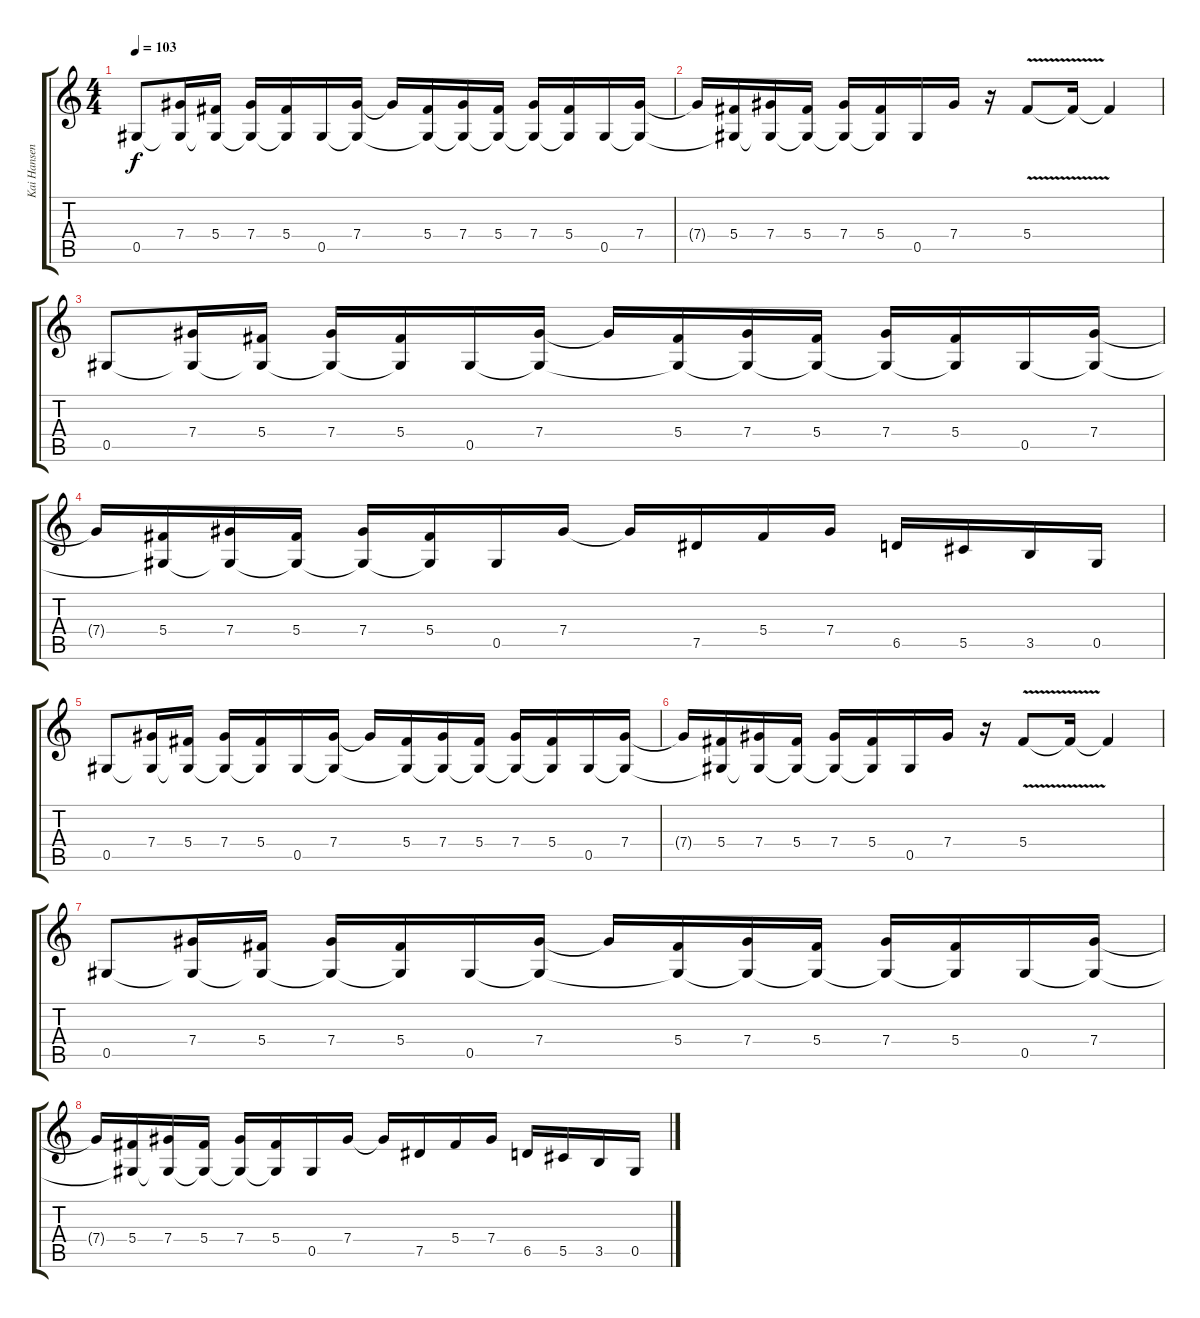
\track ("Kai Hansen - Guitar" "Kai Hansen") {instrument distortionguitar}
\staff {score tabs}
\tuning (Eb4 Bb3 Gb3 Db3 Ab2 Eb2) {hide}
\ts (4 4)
\tempo 103
\clef g2
\ks c
0.5{t}.8{dy f} (7.4 0.5{t}).16 (5.4 0.5{t}).16 (7.4 0.5{t}).16 (5.4 0.5{t}).16 0.5.16 (7.4 0.5{t}).16 7.4{t}.16 (5.4 0.5{t}).16 (7.4 0.5{t}).16 (5.4 0.5{t}).16 (7.4 0.5{t}).16 (5.4 0.5{t}).16 0.5.16 (7.4 0.5{t}).16 |
7.4{t}.16 (5.4 0.5{t}).16 (7.4 0.5{t}).16 (5.4 0.5{t}).16 (7.4 0.5{t}).16 (5.4 0.5{t}).16 0.5.16 7.4.16 r.16 5.4{v}.8 5.4{t}.16 5.4{t}.4 |
0.5.8 (7.4 0.5{t}).16 (5.4 0.5{t}).16 (7.4 0.5{t}).16 (5.4 0.5{t}).16 0.5.16 (7.4 0.5{t}).16 7.4{t}.16 (5.4 0.5{t}).16 (7.4 0.5{t}).16 (5.4 0.5{t}).16 (7.4 0.5{t}).16 (5.4 0.5{t}).16 0.5.16 (7.4 0.5{t}).16 |
7.4{t}.16 (5.4 0.5{t}).16 (7.4 0.5{t}).16 (5.4 0.5{t}).16 (7.4 0.5{t}).16 (5.4 0.5{t}).16 0.5.16 7.4.16 7.4{t}.16 7.5.16 5.4.16 7.4.16 6.5.16 5.5.16 3.5.16 0.5.16 |
0.5.8 (7.4 0.5{t}).16 (5.4 0.5{t}).16 (7.4 0.5{t}).16 (5.4 0.5{t}).16 0.5.16 (7.4 0.5{t}).16 7.4{t}.16 (5.4 0.5{t}).16 (7.4 0.5{t}).16 (5.4 0.5{t}).16 (7.4 0.5{t}).16 (5.4 0.5{t}).16 0.5.16 (7.4 0.5{t}).16 |
7.4{t}.16 (5.4 0.5{t}).16 (7.4 0.5{t}).16 (5.4 0.5{t}).16 (7.4 0.5{t}).16 (5.4 0.5{t}).16 0.5.16 7.4.16 r.16 5.4{v}.8 5.4{t}.16 5.4{t}.4 |
0.5.8 (7.4 0.5{t}).16 (5.4 0.5{t}).16 (7.4 0.5{t}).16 (5.4 0.5{t}).16 0.5.16 (7.4 0.5{t}).16 7.4{t}.16 (5.4 0.5{t}).16 (7.4 0.5{t}).16 (5.4 0.5{t}).16 (7.4 0.5{t}).16 (5.4 0.5{t}).16 0.5.16 (7.4 0.5{t}).16 |
7.4{t}.16 (5.4 0.5{t}).16 (7.4 0.5{t}).16 (5.4 0.5{t}).16 (7.4 0.5{t}).16 (5.4 0.5{t}).16 0.5.16 7.4.16 7.4{t}.16 7.5.16 5.4.16 7.4.16 6.5.16 5.5.16 3.5.16 0.5.16
